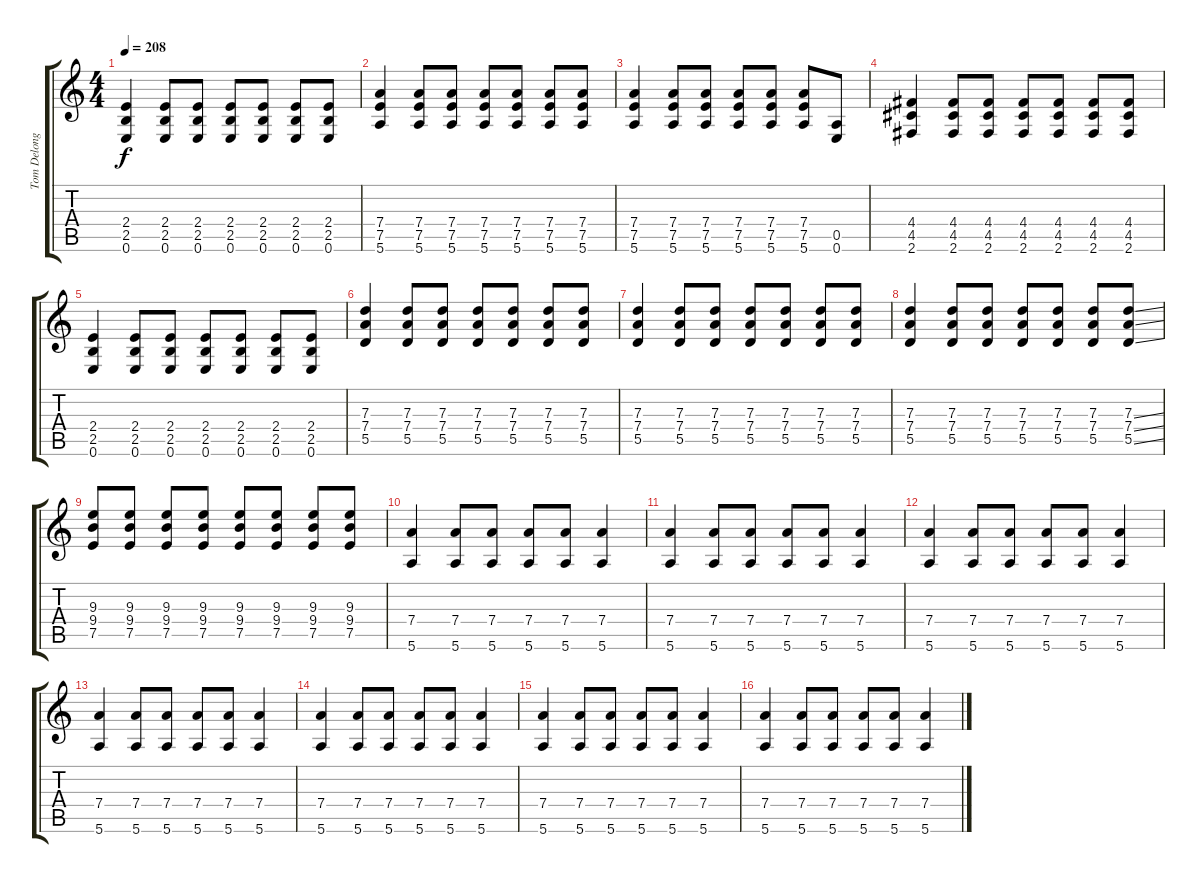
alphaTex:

\track ("Tom Delonge - Gtr. 2" "Tom Delong") {instrument distortionguitar}
\staff {score tabs}
\tuning (E4 B3 G3 D3 A2 E2) {hide}
\ts (4 4)
\tempo 208
\clef g2
\ks c
(2.4 2.5 0.6).4{dy f} (2.4 2.5 0.6).8 (2.4 2.5 0.6).8 (2.4 2.5 0.6).8 (2.4 2.5 0.6).8 (2.4 2.5 0.6).8 (2.4 2.5 0.6).8 |
(7.4 7.5 5.6).4 (7.4 7.5 5.6).8 (7.4 7.5 5.6).8 (7.4 7.5 5.6).8 (7.4 7.5 5.6).8 (7.4 7.5 5.6).8 (7.4 7.5 5.6).8 |
(7.4 7.5 5.6).4 (7.4 7.5 5.6).8 (7.4 7.5 5.6).8 (7.4 7.5 5.6).8 (7.4 7.5 5.6).8 (7.4 7.5 5.6).8 (0.5 0.6).8 |
(4.4 4.5 2.6).4 (4.4 4.5 2.6).8 (4.4 4.5 2.6).8 (4.4 4.5 2.6).8 (4.4 4.5 2.6).8 (4.4 4.5 2.6).8 (4.4 4.5 2.6).8 |
(2.4 2.5 0.6).4 (2.4 2.5 0.6).8 (2.4 2.5 0.6).8 (2.4 2.5 0.6).8 (2.4 2.5 0.6).8 (2.4 2.5 0.6).8 (2.4 2.5 0.6).8 |
(7.3 7.4 5.5).4 (7.3 7.4 5.5).8 (7.3 7.4 5.5).8 (7.3 7.4 5.5).8 (7.3 7.4 5.5).8 (7.3 7.4 5.5).8 (7.3 7.4 5.5).8 |
(7.3 7.4 5.5).4 (7.3 7.4 5.5).8 (7.3 7.4 5.5).8 (7.3 7.4 5.5).8 (7.3 7.4 5.5).8 (7.3 7.4 5.5).8 (7.3 7.4 5.5).8 |
(7.3 7.4 5.5).4 (7.3 7.4 5.5).8 (7.3 7.4 5.5).8 (7.3 7.4 5.5).8 (7.3 7.4 5.5).8 (7.3 7.4 5.5).8 (7.3{ss} 7.4{ss} 5.5{ss}).8 |
(9.3 9.4 7.5).8 (9.3 9.4 7.5).8 (9.3 9.4 7.5).8 (9.3 9.4 7.5).8 (9.3 9.4 7.5).8 (9.3 9.4 7.5).8 (9.3 9.4 7.5).8 (9.3 9.4 7.5).8 |
(7.4 5.6).4{instrument electricguitarjazz} (7.4 5.6).8 (7.4 5.6).8 (7.4 5.6).8 (7.4 5.6).8 (7.4 5.6).4 |
(7.4 5.6).4 (7.4 5.6).8 (7.4 5.6).8 (7.4 5.6).8 (7.4 5.6).8 (7.4 5.6).4 |
(7.4 5.6).4 (7.4 5.6).8 (7.4 5.6).8 (7.4 5.6).8 (7.4 5.6).8 (7.4 5.6).4 |
(7.4 5.6).4 (7.4 5.6).8 (7.4 5.6).8 (7.4 5.6).8 (7.4 5.6).8 (7.4 5.6).4 |
(7.4 5.6).4 (7.4 5.6).8 (7.4 5.6).8 (7.4 5.6).8 (7.4 5.6).8 (7.4 5.6).4 |
(7.4 5.6).4 (7.4 5.6).8 (7.4 5.6).8 (7.4 5.6).8 (7.4 5.6).8 (7.4 5.6).4 |
(7.4 5.6).4 (7.4 5.6).8 (7.4 5.6).8 (7.4 5.6).8 (7.4 5.6).8 (7.4 5.6).4
